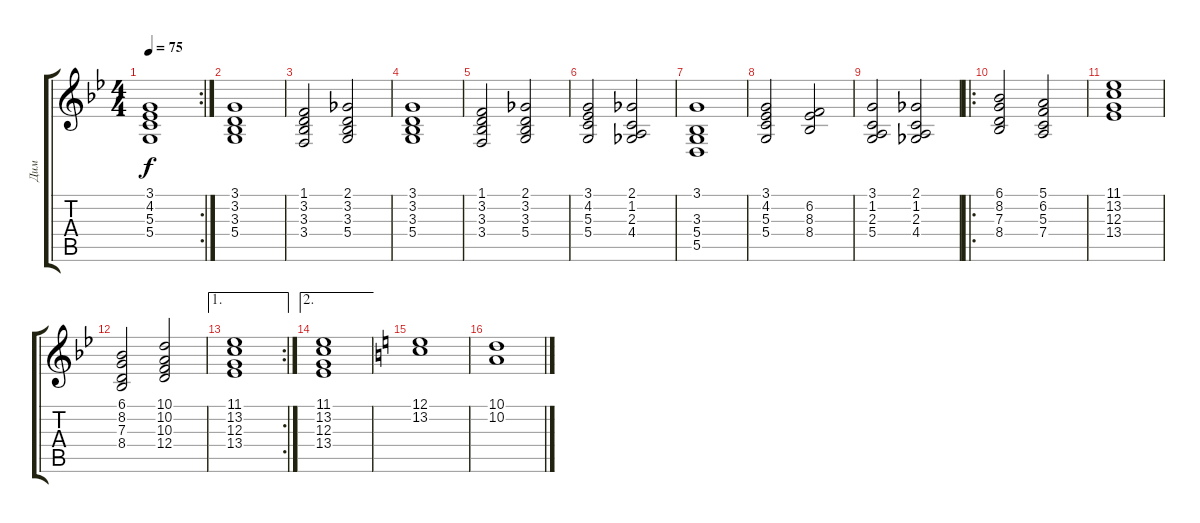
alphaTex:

\track ("Дим" "Дим") {instrument tremolostrings}
\staff {score tabs}
\tuning (E4 B3 G3 D3 A2 E2) {hide}
\rc 2
\ts (4 4)
\tempo 75
\clef g2
\ks gminor
(3.1 4.2 5.3 5.4).1{dy f} |
(3.1 3.2 3.3 5.4).1 |
(1.1 3.2 3.3 3.4).2 (2.1 3.2 3.3 5.4).2 |
(3.1 3.2 3.3 5.4).1 |
(1.1 3.2 3.3 3.4).2 (2.1 3.2 3.3 5.4).2 |
(3.1 4.2 5.3 5.4).2 (2.1 1.2 2.3 4.4).2 |
(3.1 3.3 5.4 5.5).1 |
(3.1 4.2 5.3 5.4).2 (6.2 8.3 8.4).2 |
(3.1 1.2 2.3 5.4).2 (2.1 1.2 2.3 4.4).2 |
\ro
(6.1 8.2 7.3 8.4).2{volume 5 balance 11 instrument reedorgan} (5.1 6.2 5.3 7.4).2 |
(11.1 13.2 12.3 13.4).1 |
(6.1 8.2 7.3 8.4).2{volume 6 balance 11 instrument reedorgan} (10.1 10.2 10.3 12.4).2 |
\ae 1
\rc 2
(11.1 13.2 12.3 13.4).1 |
\ae 2
(11.1 13.2 12.3 13.4).1 |
\ks aminor
(12.1 13.2).1{volume 6 instrument drawbarorgan} |
(10.1 10.2).1
